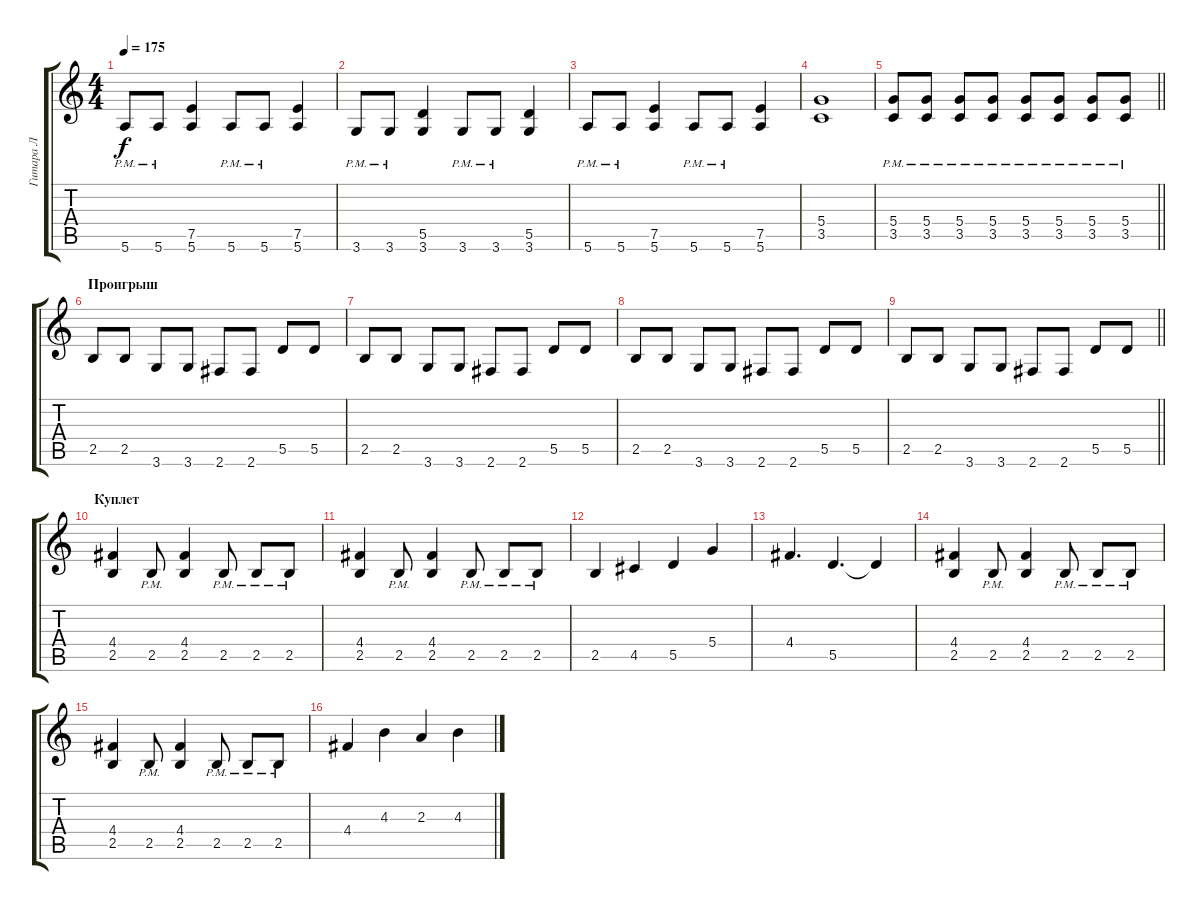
\track ("Гитара Л" "Гитара Л") {instrument distortionguitar}
\staff {score tabs}
\tuning (E4 B3 G3 D3 A2 E2) {hide}
\ts (4 4)
\section ("" " ")
\tempo 175
\clef g2
\ks c
5.6{pm}.8{dy f} 5.6{pm}.8 (7.5 5.6).4 5.6{pm}.8 5.6{pm}.8 (7.5 5.6).4 |
3.6{pm}.8 3.6{pm}.8 (5.5 3.6).4 3.6{pm}.8 3.6{pm}.8 (5.5 3.6).4 |
5.6{pm}.8 5.6{pm}.8 (7.5 5.6).4 5.6{pm}.8 5.6{pm}.8 (7.5 5.6).4 |
(5.4 3.5).1 |
\barLineRight lightlight
(5.4{pm} 3.5{pm}).8 (5.4{pm} 3.5{pm}).8 (5.4{pm} 3.5{pm}).8 (5.4{pm} 3.5{pm}).8 (5.4{pm} 3.5{pm}).8 (5.4{pm} 3.5{pm}).8 (5.4{pm} 3.5{pm}).8 (5.4{pm} 3.5{pm}).8 |
\section ("" "Проигрыш")
2.5.8 2.5.8 3.6.8 3.6.8 2.6.8 2.6.8 5.5.8 5.5.8 |
2.5.8 2.5.8 3.6.8 3.6.8 2.6.8 2.6.8 5.5.8 5.5.8 |
2.5.8 2.5.8 3.6.8 3.6.8 2.6.8 2.6.8 5.5.8 5.5.8 |
\barLineRight lightlight
2.5.8 2.5.8 3.6.8 3.6.8 2.6.8 2.6.8 5.5.8 5.5.8 |
\section ("" "Куплет")
(4.4 2.5).4 2.5{pm}.8 (4.4 2.5).4 2.5{pm}.8 2.5{pm}.8 2.5{pm}.8 |
(4.4 2.5).4 2.5{pm}.8 (4.4 2.5).4 2.5{pm}.8 2.5{pm}.8 2.5{pm}.8 |
2.5.4 4.5.4 5.5.4 5.4.4 |
4.4.4{d} 5.5.4{d} 5.5{t}.4 |
(4.4 2.5).4 2.5{pm}.8 (4.4 2.5).4 2.5{pm}.8 2.5{pm}.8 2.5{pm}.8 |
(4.4 2.5).4 2.5{pm}.8 (4.4 2.5).4 2.5{pm}.8 2.5{pm}.8 2.5{pm}.8 |
4.4.4 4.3.4 2.3.4 4.3.4
